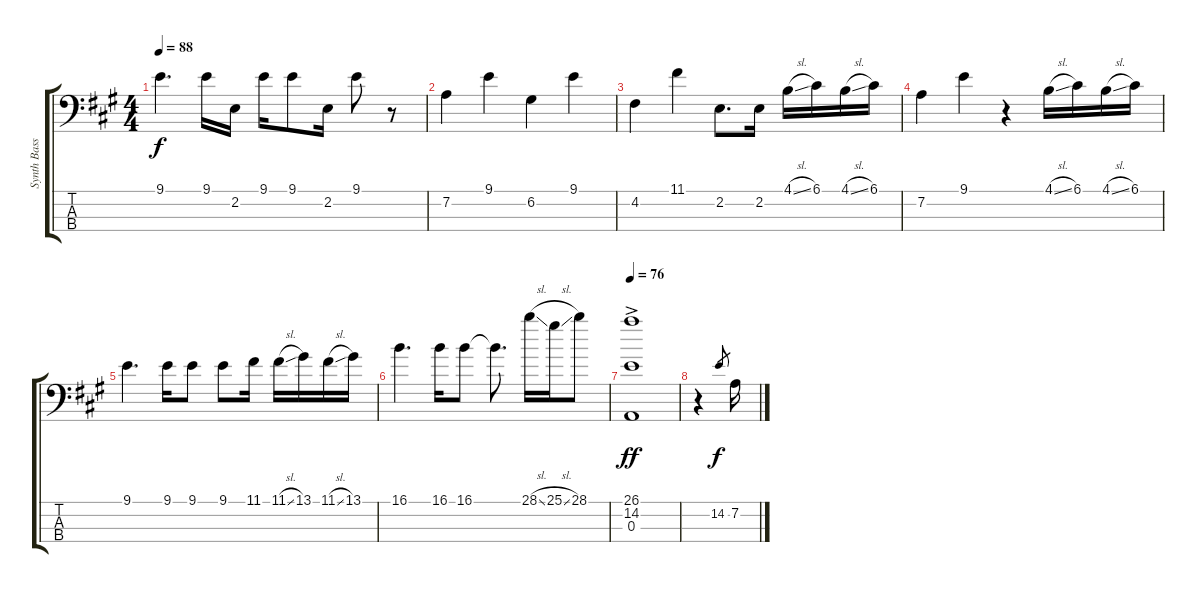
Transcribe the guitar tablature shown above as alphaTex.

\track ("Synth Bass" "Synth Bass") {instrument synthbass1}
\staff {score tabs}
\tuning (G2 D2 A1 E1) {hide}
\ts (4 4)
\tempo 88
\clef f4
\ks a
9.1.4{d dy f} 9.1.16 2.2.16 9.1.16 9.1.8 2.2.16 9.1.8 r.8 |
7.2.4{volume 14 instrument synthbass1} 9.1.4{volume 10 instrument electricbassfinger} 6.2.4{volume 14 instrument synthbass1} 9.1.4{volume 10 instrument electricbassfinger} |
4.2.4{volume 14 instrument synthbass1} 11.1.4{volume 10 instrument electricbassfinger} 2.2.8{d volume 14 instrument synthbass1} 2.2.16 4.1{sl}.16 6.1.16 4.1{sl}.16 6.1.16 |
7.2.4 9.1.4{volume 10 instrument electricbassfinger} r.4 4.1{sl}.16{volume 14 instrument synthbass1} 6.1.16 4.1{sl}.16 6.1.16 |
9.1.4{d} 9.1.16 9.1.8 9.1.8 11.1.16 11.1{sl}.16 13.1.16 11.1{sl}.16 13.1.16 |
16.1.4{d} 16.1.16 16.1.8 16.1{t}.8{d} 28.1{sl}.16 25.1{sl}.16 28.1.8 |
\tempo 76
(26.1 14.2 0.3{ac}).1{dy ff} |
r.4 14.2.8{gr dy f} 7.2.16
